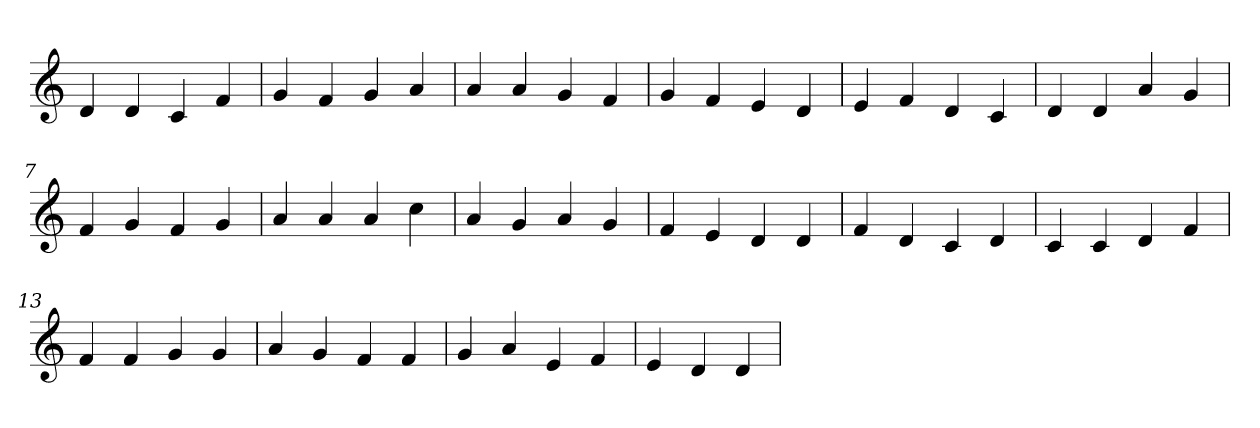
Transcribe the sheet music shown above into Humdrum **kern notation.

**kern
*part1
*staff1
*clefG2
=1
4d
4d
4c
4f
=2
4g
4f
4g
4a
=3
4a
4a
4g
4f
=4
4g
4f
4e
4d
=5
4e
4f
4d
4c
=6
4d
4d
4a
4g
=7
4f
4g
4f
4g
=8
4a
4a
4a
4cc
=9
4a
4g
4a
4g
=10
4f
4e
4d
4d
=11
4f
4d
4c
4d
=12
4c
4c
4d
4f
=13
4f
4f
4g
4g
=14
4a
4g
4f
4f
=15
4g
4a
4e
4f
=16
4e
4d
4d
=
*-
